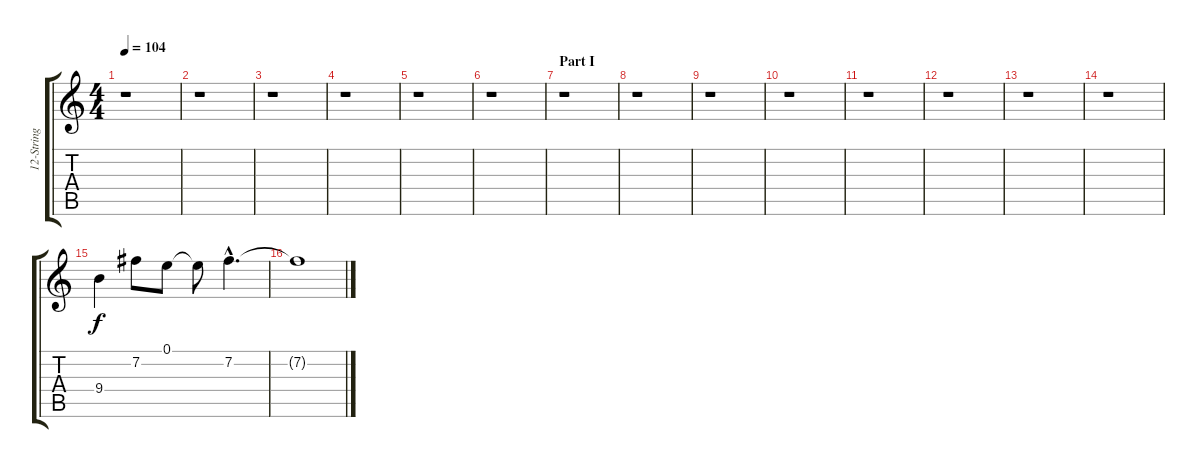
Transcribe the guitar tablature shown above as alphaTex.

\track ("12-String Guitar (Die)" "12-String ") {instrument acousticguitarsteel}
\staff {score tabs}
\tuning (E4 B3 G3 D3 A2 E2) {hide}
\ts (4 4)
\tempo 104
\clef g2
\ks c
r.1{dy f} |
r.1 |
r.1 |
r.1 |
r.1 |
r.1 |
\section ("" "Part I")
r.1 |
r.1 |
r.1 |
r.1 |
r.1 |
r.1 |
r.1 |
r.1 |
9.4.4 7.2.8 0.1.8 0.1{t}.8 7.2{hac}.4{d} |
7.2{t}.1
